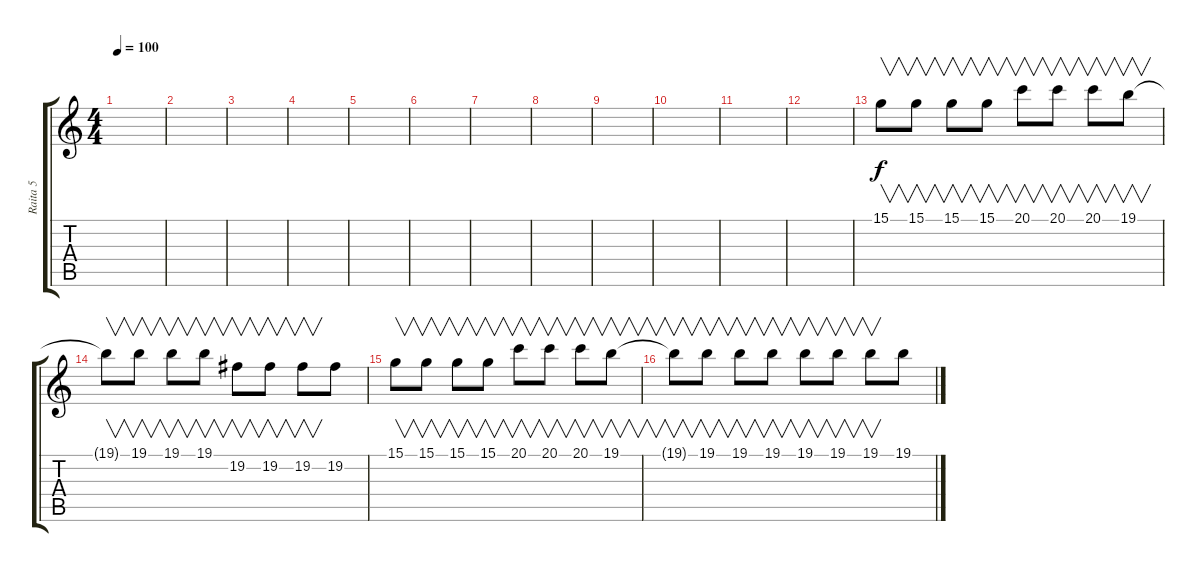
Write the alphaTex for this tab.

\track ("Raita 5" "Raita 5") {instrument fx7echoes}
\staff {score tabs}
\tuning (E4 B3 G3 D3 A2 E2) {hide}
\ts (4 4)
\tempo 100
\clef g2
\ks c
|
|
|
|
|
|
|
|
|
|
|
|
15.1.8{v} 15.1.8{v} 15.1.8{v} 15.1.8{v} 20.1.8{v} 20.1.8{v} 20.1.8{v} 19.1.8{v} |
19.1{t}.8{v} 19.1.8{v} 19.1.8{v} 19.1.8{v} 19.2.8{v} 19.2.8{v} 19.2.8{v} 19.2.8 |
15.1.8{v} 15.1.8{v} 15.1.8{v} 15.1.8{v} 20.1.8{v} 20.1.8{v} 20.1.8{v} 19.1.8{v} |
19.1{t}.8{v} 19.1.8{v} 19.1.8{v} 19.1.8{v} 19.1.8{v} 19.1.8{v} 19.1.8{v} 19.1.8
